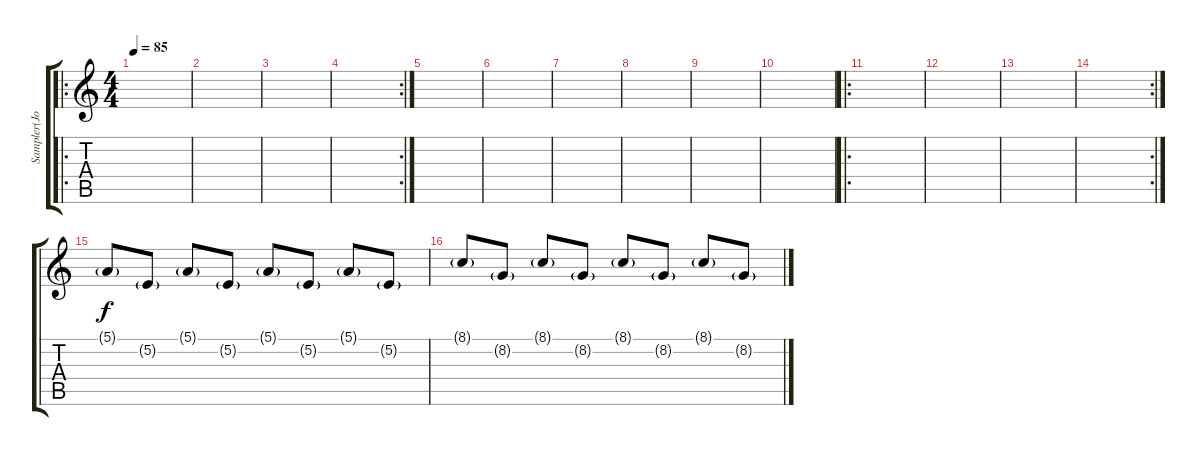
\track ("Sampler(Joseph Hahn)" "Sampler(Jo") {instrument pad1newage}
\staff {score tabs}
\tuning (E4 B3 G3 D3 A2 E2) {hide}
\ro
\ts (4 4)
\tempo 85
\clef g2
\ks c
|
|
|
\rc 2
|
|
|
|
|
|
|
\ro
|
|
|
\rc 2
|
5.1{g}.8 5.2{g}.8 5.1{g}.8 5.2{g}.8 5.1{g}.8 5.2{g}.8 5.1{g}.8 5.2{g}.8 |
8.1{g}.8 8.2{g}.8 8.1{g}.8 8.2{g}.8 8.1{g}.8 8.2{g}.8 8.1{g}.8 8.2{g}.8
